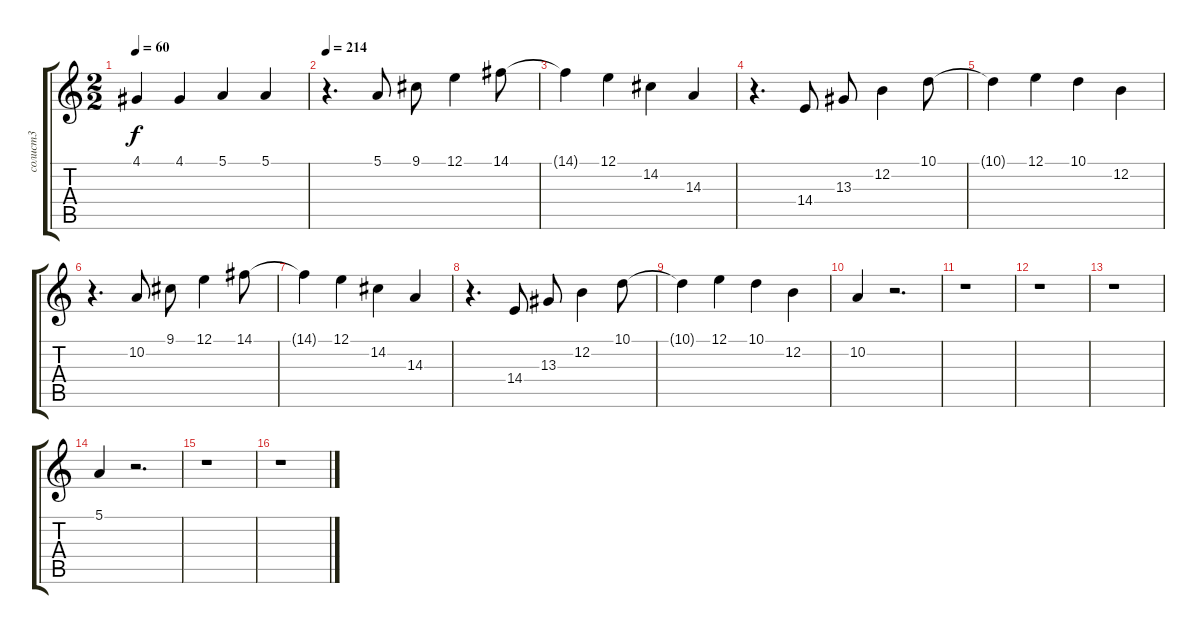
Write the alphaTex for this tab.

\track ("солист3" "солист3") {instrument acousticgrandpiano}
\staff {score tabs}
\tuning (E4 B3 G3 D3 A2 E2) {hide}
\ts (2 2)
\tempo 60
\clef g2
\ks c
4.1.4{dy f} 4.1.4 5.1.4 5.1.4 |
\tempo 214
r.4{d} 5.1.8 9.1.8 12.1.4 14.1.8 |
14.1{t}.4 12.1.4 14.2.4 14.3.4 |
r.4{d} 14.4.8 13.3.8 12.2.4 10.1.8 |
10.1{t}.4 12.1.4 10.1.4 12.2.4 |
r.4{d} 10.2.8 9.1.8 12.1.4 14.1.8 |
14.1{t}.4 12.1.4 14.2.4 14.3.4 |
r.4{d} 14.4.8 13.3.8 12.2.4 10.1.8 |
10.1{t}.4 12.1.4 10.1.4 12.2.4 |
10.2.4 r.2{d} |
r.1 |
r.1 |
r.1 |
5.1.4 r.2{d} |
r.1 |
r.1
